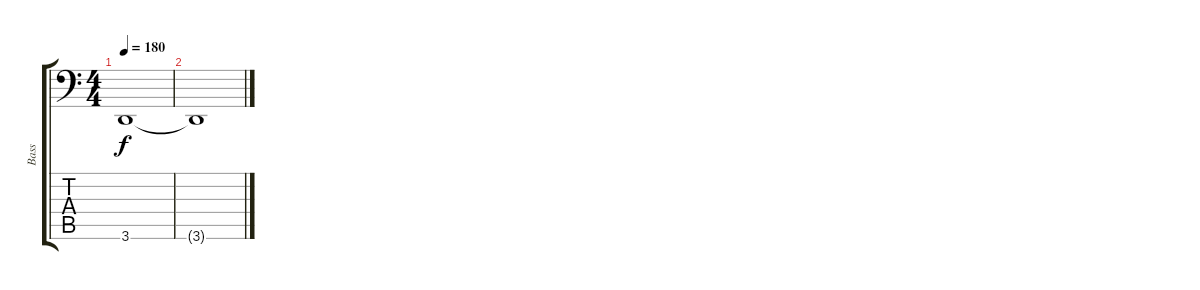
\track ("Bass" "Bass") {instrument electricbassfinger}
\staff {score tabs}
\tuning (C3 G2 D2 A1 E1 B0) {hide}
\ts (4 4)
\tempo 180
\clef f4
\ks c
3.6{t}.1{dy f} |
3.6{t}.1
